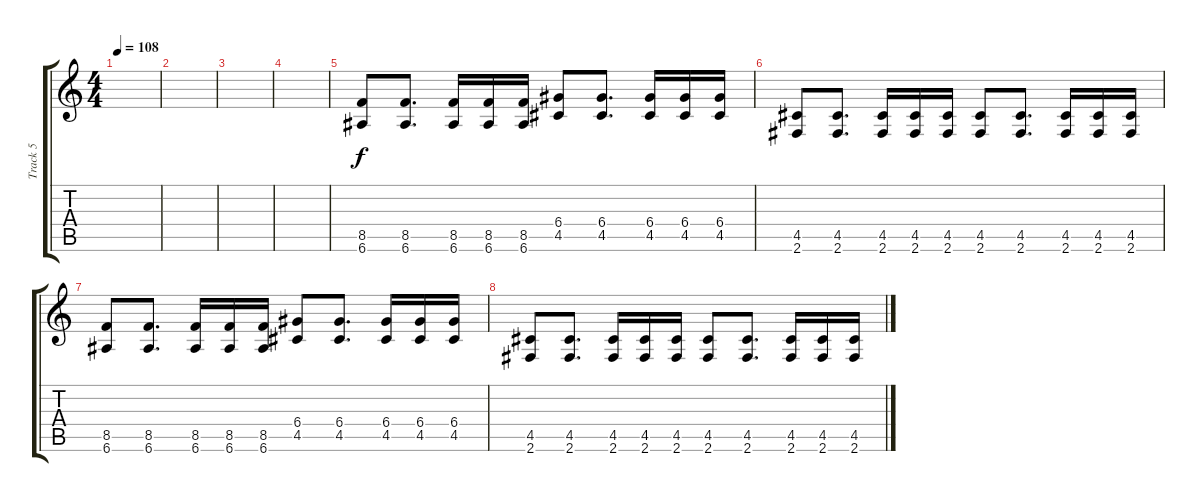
\track ("Track 5" "Track 5") {instrument distortionguitar}
\staff {score tabs}
\tuning (E4 B3 G3 D3 A2 E2) {hide}
\ts (4 4)
\tempo 108
\clef g2
\ks c
|
|
|
|
(8.5 6.6).8 (8.5 6.6).8{d} (8.5 6.6).16 (8.5 6.6).16 (8.5 6.6).16 (6.4 4.5).8 (6.4 4.5).8{d} (6.4 4.5).16 (6.4 4.5).16 (6.4 4.5).16 |
(4.5 2.6).8 (4.5 2.6).8{d} (4.5 2.6).16 (4.5 2.6).16 (4.5 2.6).16 (4.5 2.6).8 (4.5 2.6).8{d} (4.5 2.6).16 (4.5 2.6).16 (4.5 2.6).16 |
(8.5 6.6).8 (8.5 6.6).8{d} (8.5 6.6).16 (8.5 6.6).16 (8.5 6.6).16 (6.4 4.5).8 (6.4 4.5).8{d} (6.4 4.5).16 (6.4 4.5).16 (6.4 4.5).16 |
(4.5 2.6).8 (4.5 2.6).8{d} (4.5 2.6).16 (4.5 2.6).16 (4.5 2.6).16 (4.5 2.6).8 (4.5 2.6).8{d} (4.5 2.6).16 (4.5 2.6).16 (4.5 2.6).16
